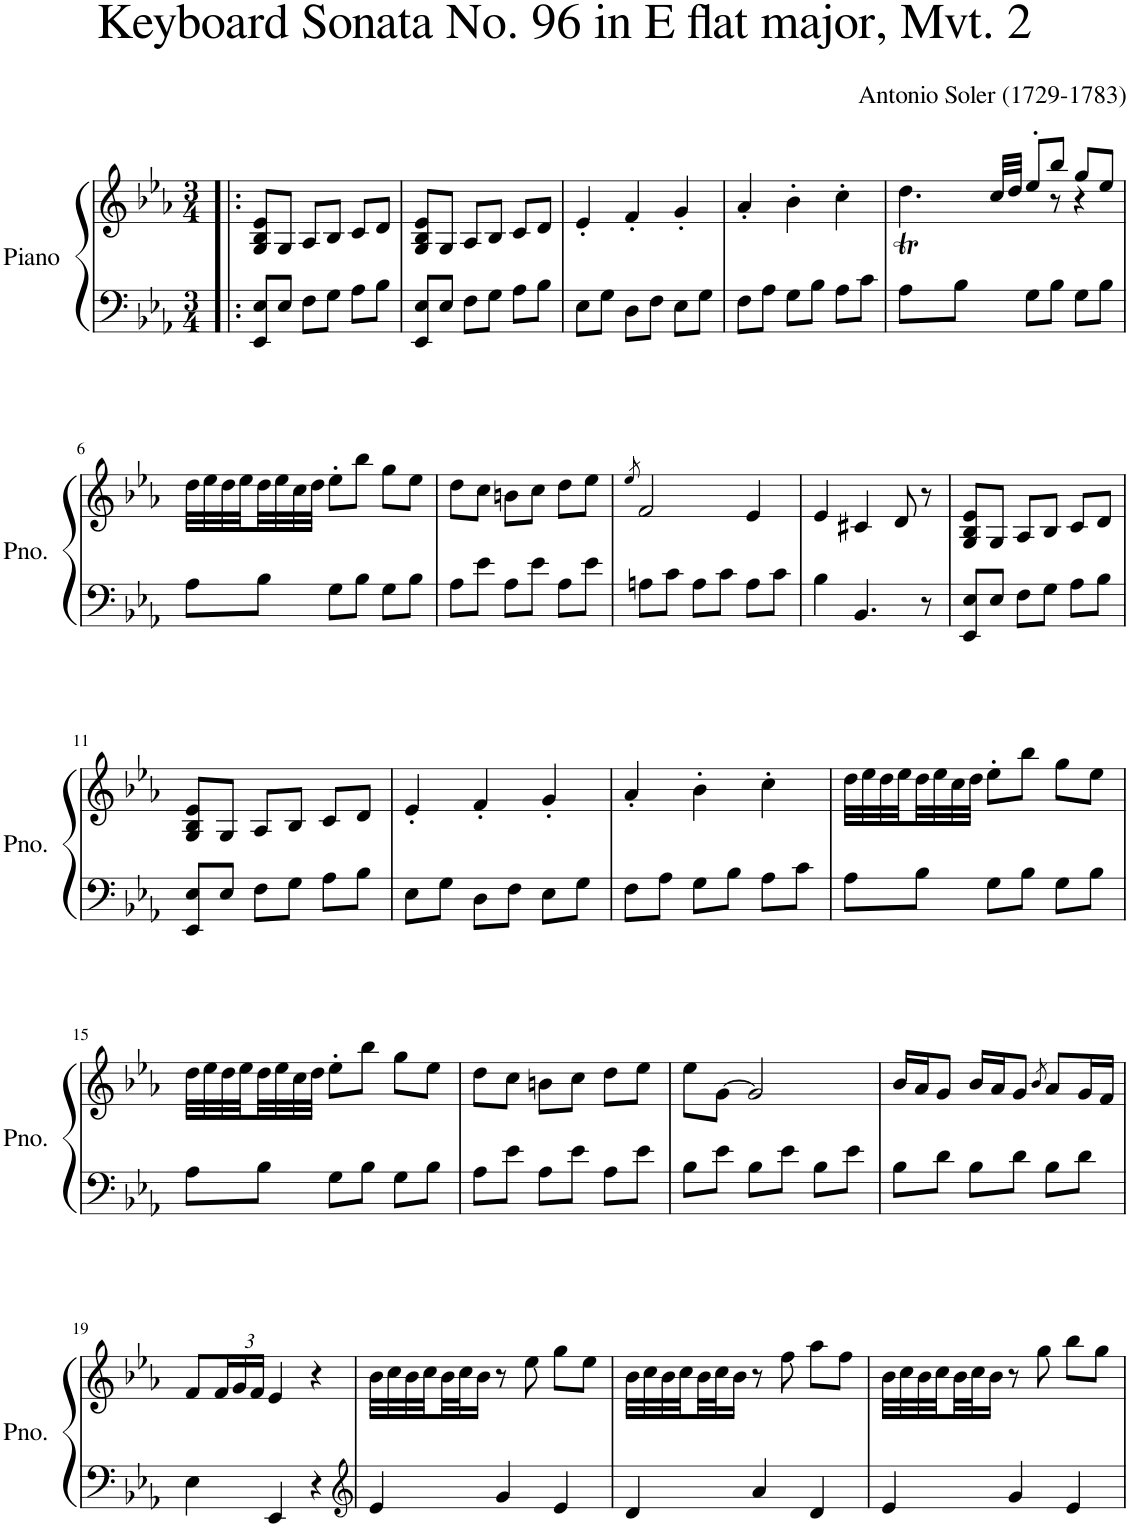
**kern	**kern
*part1	*part1
*staff2	*staff1
*I"Piano	*
*I'Pno.	*
*clefF4	*clefG2
*k[b-e-a-]	*k[b-e-a-]
*M3/4	*M3/4
=1!|:	=1!|:
8EE-/ 8E-/L	8G/ 8B-/ 8e-/L
8E-/J	8G/J
8F\L	8A-/L
8G\J	8B-/J
8A-\L	8c/L
8B-\J	8d/J
=2	=2
8EE-/ 8E-/L	8G/ 8B-/ 8e-/L
8E-/J	8G/J
8F\L	8A-/L
8G\J	8B-/J
8A-\L	8c/L
8B-\J	8d/J
=3	=3
8E-\L	4e-'/
8G\J	.
8D\L	4f'/
8F\J	.
8E-\L	4g'/
8G\J	.
=4	=4
8F\L	4a-'/
8A-\J	.
8G\L	4b-'\
8B-\J	.
8A-\L	4cc'\
8c\J	.
=5	=5
*	*^
8A-\L	32ddLLL	4.ddt\
.	32ee-!	.
.	32dd!	.
.	32ee-!	.
8B-\J	32dd	.
.	32ee-JJJ	.
.	32cc/LLL	.
.	32dd/JJJ	.
8G\L	8ee-'/L	.
8B-\J	8bb-/J	8r
8G\L	8gg/L	4r
8B-\J	8ee-/J	.
*	*v	*v
!!LO:LB:g=z
=6	=6
8A-\L	32dd\LLL
.	32ee-\
.	32dd\
.	32ee-\
8B-\J	32dd\
.	32ee-\
.	32cc\
.	32dd\JJJ
8G\L	8ee-'\L
8B-\J	8bb-\J
8G\L	8gg\L
8B-\J	8ee-\J
=7	=7
8A-\L	8dd\L
8e-\J	8cc\J
8A-\L	8bn\L
8e-\J	8cc\J
8A-\L	8dd\L
8e-\J	8ee-\J
=8	=8
.	8qee-/
8An\L	2f/
8c\J	.
8A\L	.
8c\J	.
8A\L	4e-/
8c\J	.
=9	=9
4B-\	4e-/
4.BB-/	4c#X/
.	8d/
8r	8r
=10	=10
8EE-/ 8E-/L	8G/ 8B-/ 8e-/L
8E-/J	8G/J
8F\L	8A-/L
8G\J	8B-/J
8A-\L	8c/L
8B-\J	8d/J
!!LO:LB:g=z
=11	=11
8EE-/ 8E-/L	8G/ 8B-/ 8e-/L
8E-/J	8G/J
8F\L	8A-/L
8G\J	8B-/J
8A-\L	8c/L
8B-\J	8d/J
=12	=12
8E-\L	4e-'/
8G\J	.
8D\L	4f'/
8F\J	.
8E-\L	4g'/
8G\J	.
=13	=13
8F\L	4a-'/
8A-\J	.
8G\L	4b-'\
8B-\J	.
8A-\L	4cc'\
8c\J	.
=14	=14
8A-\L	32dd\LLL
.	32ee-\
.	32dd\
.	32ee-\
8B-\J	32dd\
.	32ee-\
.	32cc\
.	32dd\JJJ
8G\L	8ee-'\L
8B-\J	8bb-\J
8G\L	8gg\L
8B-\J	8ee-\J
!!LO:LB:g=z
=15	=15
8A-\L	32dd\LLL
.	32ee-\
.	32dd\
.	32ee-\
8B-\J	32dd\
.	32ee-\
.	32cc\
.	32dd\JJJ
8G\L	8ee-'\L
8B-\J	8bb-\J
8G\L	8gg\L
8B-\J	8ee-\J
=16	=16
8A-\L	8dd\L
8e-\J	8cc\J
8A-\L	8bn\L
8e-\J	8cc\J
8A-\L	8dd\L
8e-\J	8ee-\J
=17	=17
8B-\L	8ee-\L
8e-\J	[8g\J
8B-\L	2g/]
8e-\J	.
8B-\L	.
8e-\J	.
=18	=18
8B-\L	16b-/LL
.	16a-/J
8d\J	8g/J
8B-\L	16b-/LL
.	16a-/J
8d\J	8g/J
.	8qb-/
8B-\L	8a-/L
8d\J	16g/L
.	16f/JJ
!!LO:LB:g=z
=19	=19
4E-\	8f/L
*	*Xbrackettup
.	24f/L
.	24g/
.	24f/JJ
4EE-/	4e-/
4r	4r
=20	=20
*clefG2	*
4e-/	32b-\LLL
.	32cc\
.	32b-\
.	32cc\
.	32b-\
.	32cc\J
.	16b-\JJ
4g/	8r
.	8ee-\
4e-/	8gg\L
.	8ee-\J
=21	=21
4d/	32b-\LLL
.	32cc\
.	32b-\
.	32cc\
.	32b-\
.	32cc\J
.	16b-\JJ
4a-/	8r
.	8ff\
4d/	8aa-\L
.	8ff\J
=22	=22
4e-/	32b-\LLL
.	32cc\
.	32b-\
.	32cc\
.	32b-\
.	32cc\J
.	16b-\JJ
4g/	8r
.	8gg\
4e-/	8bb-\L
.	8gg\J
=	=
*-	*-
